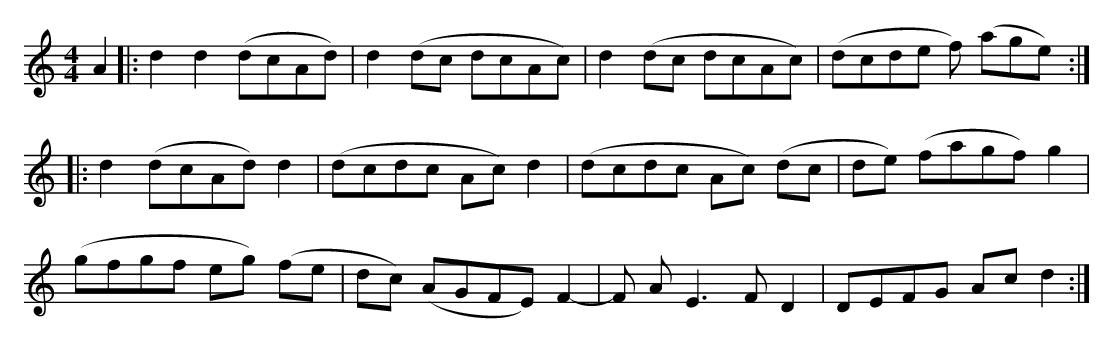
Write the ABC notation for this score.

X:1
M:4/4
K:C
A2|:d2d2 (dcAd)|d2 (dc dcAc)|d2 (dc dcAc)|(dcde f) (age):|
|:d2 (dcAd) d2|(dcdc Ac) d2|(dcdc Ac) (dc|de) (fagf) g2|
(gfgf eg) (fe|dc) (AGFE) F2-|F A E3 F D2|DEFG Ac d2:|
